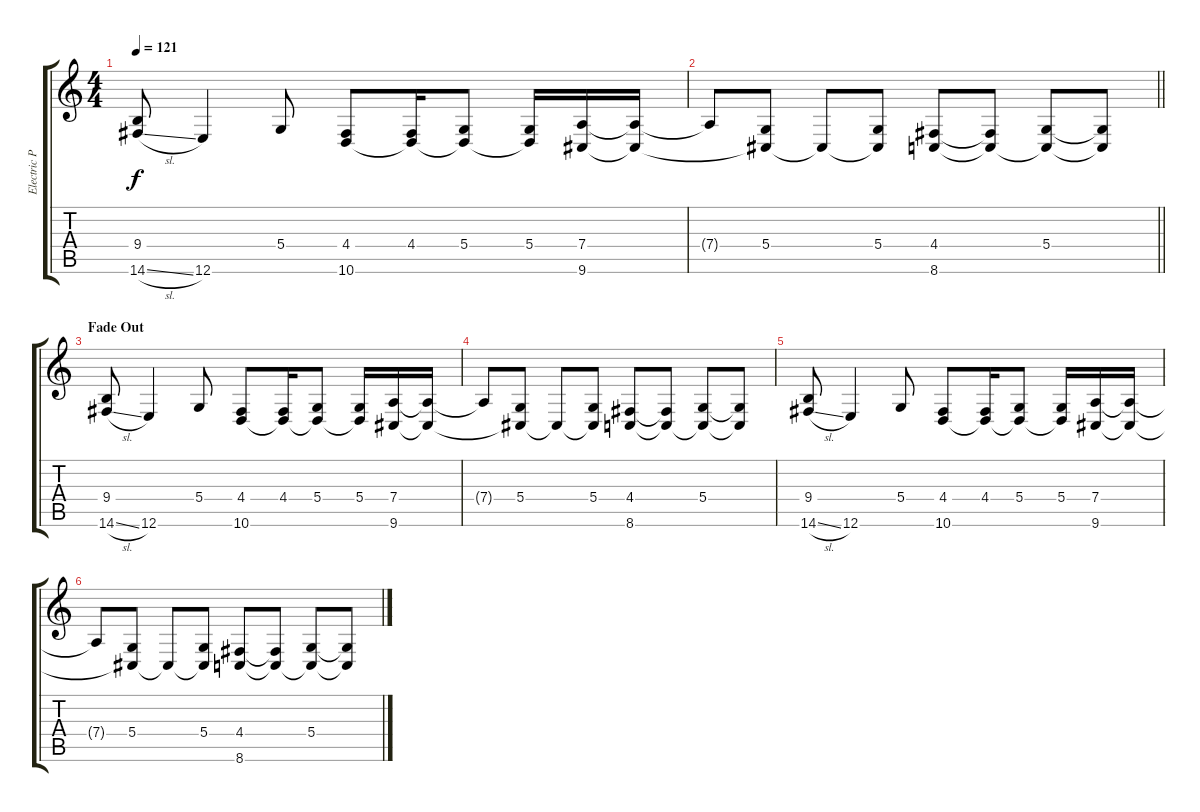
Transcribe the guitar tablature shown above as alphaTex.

\track ("Electric Piano" "Electric P") {instrument electricpiano1}
\staff {score tabs}
\tuning (E4 B3 G3 D3 A2 E2) {hide}
\ts (4 4)
\tempo 121
\clef g2
\ks c
(9.4 14.6{sl}).8{dy f} 12.6.4 5.4.8 (4.4 10.6).8 (4.4 10.6{t}).16 (5.4 10.6{t}).8 (5.4 10.6{t}).16 (7.4 9.6).16 (7.4{t} 9.6{t}).16 |
\barLineRight lightlight
7.4{t}.8 (5.4 9.6{t}).8 9.6{t}.8 (5.4 9.6{t}).8 (4.4 8.6).8 (4.4{t} 8.6{t}).8 (5.4 8.6{t}).8 (5.4{t} 8.6{t}).8 |
\section ("" "Fade Out")
(9.4 14.6{sl}).8 12.6.4 5.4.8 (4.4 10.6).8 (4.4 10.6{t}).16 (5.4 10.6{t}).8 (5.4 10.6{t}).16 (7.4 9.6).16 (7.4{t} 9.6{t}).16 |
7.4{t}.8 (5.4 9.6{t}).8 9.6{t}.8 (5.4 9.6{t}).8 (4.4 8.6).8 (4.4{t} 8.6{t}).8 (5.4 8.6{t}).8 (5.4{t} 8.6{t}).8 |
(9.4 14.6{sl}).8 12.6.4 5.4.8 (4.4 10.6).8 (4.4 10.6{t}).16 (5.4 10.6{t}).8 (5.4 10.6{t}).16 (7.4 9.6).16 (7.4{t} 9.6{t}).16 |
7.4{t}.8 (5.4 9.6{t}).8 9.6{t}.8 (5.4 9.6{t}).8 (4.4 8.6).8 (4.4{t} 8.6{t}).8 (5.4 8.6{t}).8 (5.4{t} 8.6{t}).8
